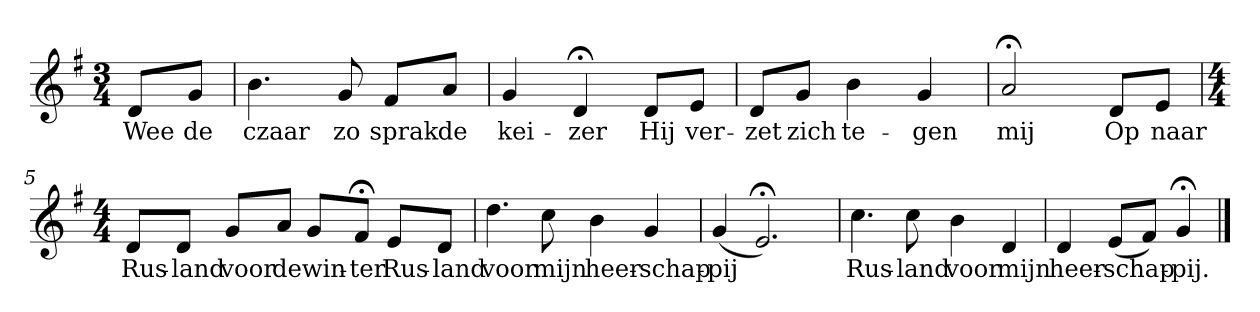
**kern	**text
*part1	*part1
*staff1	*staff1
*k[f#]	*
*G:	*
*M3/4	*
*MM120	*
=	=
8dL	Wee
8gJ	de
=1	=1
4.b	czaar
8g	zo
8f#L	sprak
8aJ	de
=2	=2
4g	kei-
4d;<	-zer
8dL	Hij
8eJ	ver-
=3	=3
8dL	-zet
8gJ	zich
4b	te-
4g	-gen
=4	=4
2a;<	mij
8dL	Op
8eJ	naar
=5	=5
*M4/4	*
8dL	Rus-
8dJ	-land
8gL	voor
8aJ	de
8gL	win-
8f#;<J	-ter
8eL	Rus-
8dJ	-land
=6	=6
4.dd	voor
8cc	mijn
4b	heer-
4g	-schap-
=7	=7
(4g	-pij
2.e;<)	.
=8	=8
4.cc	Rus-
8cc	-land
4b	voor
4d	mijn
=9	=9
4d	heer-
(8eL	-schap-
8f#J)	.
4g;<	-pij.
==	==
*-	*-
